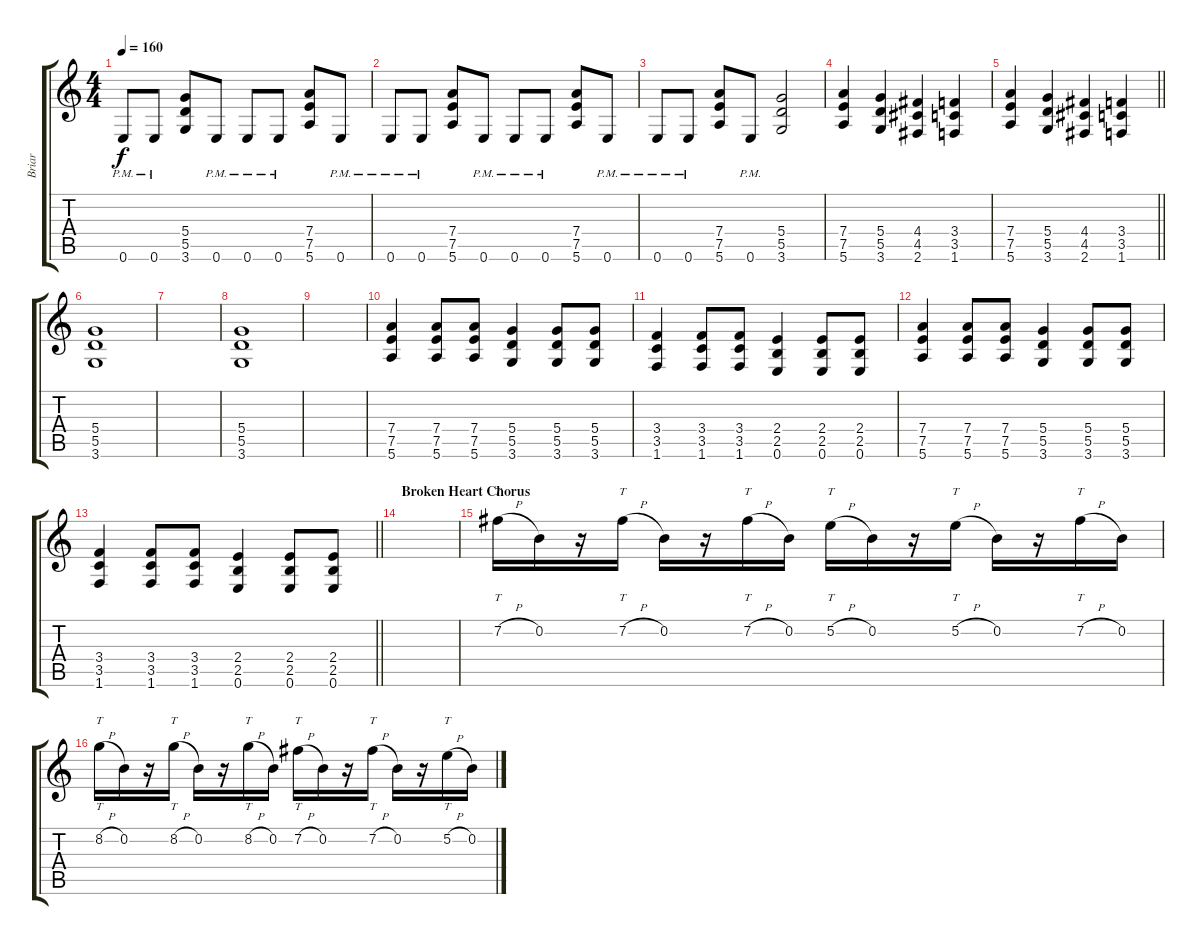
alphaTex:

\track ("Briar" "Briar") {instrument overdrivenguitar}
\staff {score tabs}
\tuning (E4 B3 G3 D3 A2 E2) {hide}
\ts (4 4)
\tempo 160
\clef g2
\ks c
0.6{pm}.8{dy f} 0.6{pm}.8 (5.4 5.5 3.6).8 0.6{pm}.8 0.6{pm}.8 0.6{pm}.8 (7.4 7.5 5.6).8 0.6{pm}.8 |
0.6{pm}.8 0.6{pm}.8 (7.4 7.5 5.6).8 0.6{pm}.8 0.6{pm}.8 0.6{pm}.8 (7.4 7.5 5.6).8 0.6{pm}.8 |
0.6{pm}.8 0.6{pm}.8 (7.4 7.5 5.6).8 0.6{pm}.8 (5.4 5.5 3.6).2 |
(7.4 7.5 5.6).4 (5.4 5.5 3.6).4 (4.4 4.5 2.6).4 (3.4 3.5 1.6).4 |
\barLineRight lightlight
(7.4 7.5 5.6).4 (5.4 5.5 3.6).4 (4.4 4.5 2.6).4 (3.4 3.5 1.6).4 |
(5.4 5.5 3.6).1 |
|
(5.4 5.5 3.6).1 |
|
(7.4 7.5 5.6).4 (7.4 7.5 5.6).8 (7.4 7.5 5.6).8 (5.4 5.5 3.6).4 (5.4 5.5 3.6).8 (5.4 5.5 3.6).8 |
(3.4 3.5 1.6).4 (3.4 3.5 1.6).8 (3.4 3.5 1.6).8 (2.4 2.5 0.6).4 (2.4 2.5 0.6).8 (2.4 2.5 0.6).8 |
(7.4 7.5 5.6).4 (7.4 7.5 5.6).8 (7.4 7.5 5.6).8 (5.4 5.5 3.6).4 (5.4 5.5 3.6).8 (5.4 5.5 3.6).8 |
\barLineRight lightlight
(3.4 3.5 1.6).4 (3.4 3.5 1.6).8 (3.4 3.5 1.6).8 (2.4 2.5 0.6).4 (2.4 2.5 0.6).8 (2.4 2.5 0.6).8 |
\section ("" "Broken Heart Chorus")
|
7.2{h}.16{tt} 0.2.16 r.16 7.2{h}.16{tt} 0.2.16 r.16 7.2{h}.16{tt} 0.2.16 5.2{h}.16{tt} 0.2.16 r.16 5.2{h}.16{tt} 0.2.16 r.16 7.2{h}.16{tt} 0.2.16 |
8.2{h}.16{tt} 0.2.16 r.16 8.2{h}.16{tt} 0.2.16 r.16 8.2{h}.16{tt} 0.2.16 7.2{h}.16{tt} 0.2.16 r.16 7.2{h}.16{tt} 0.2.16 r.16 5.2{h}.16{tt} 0.2.16
